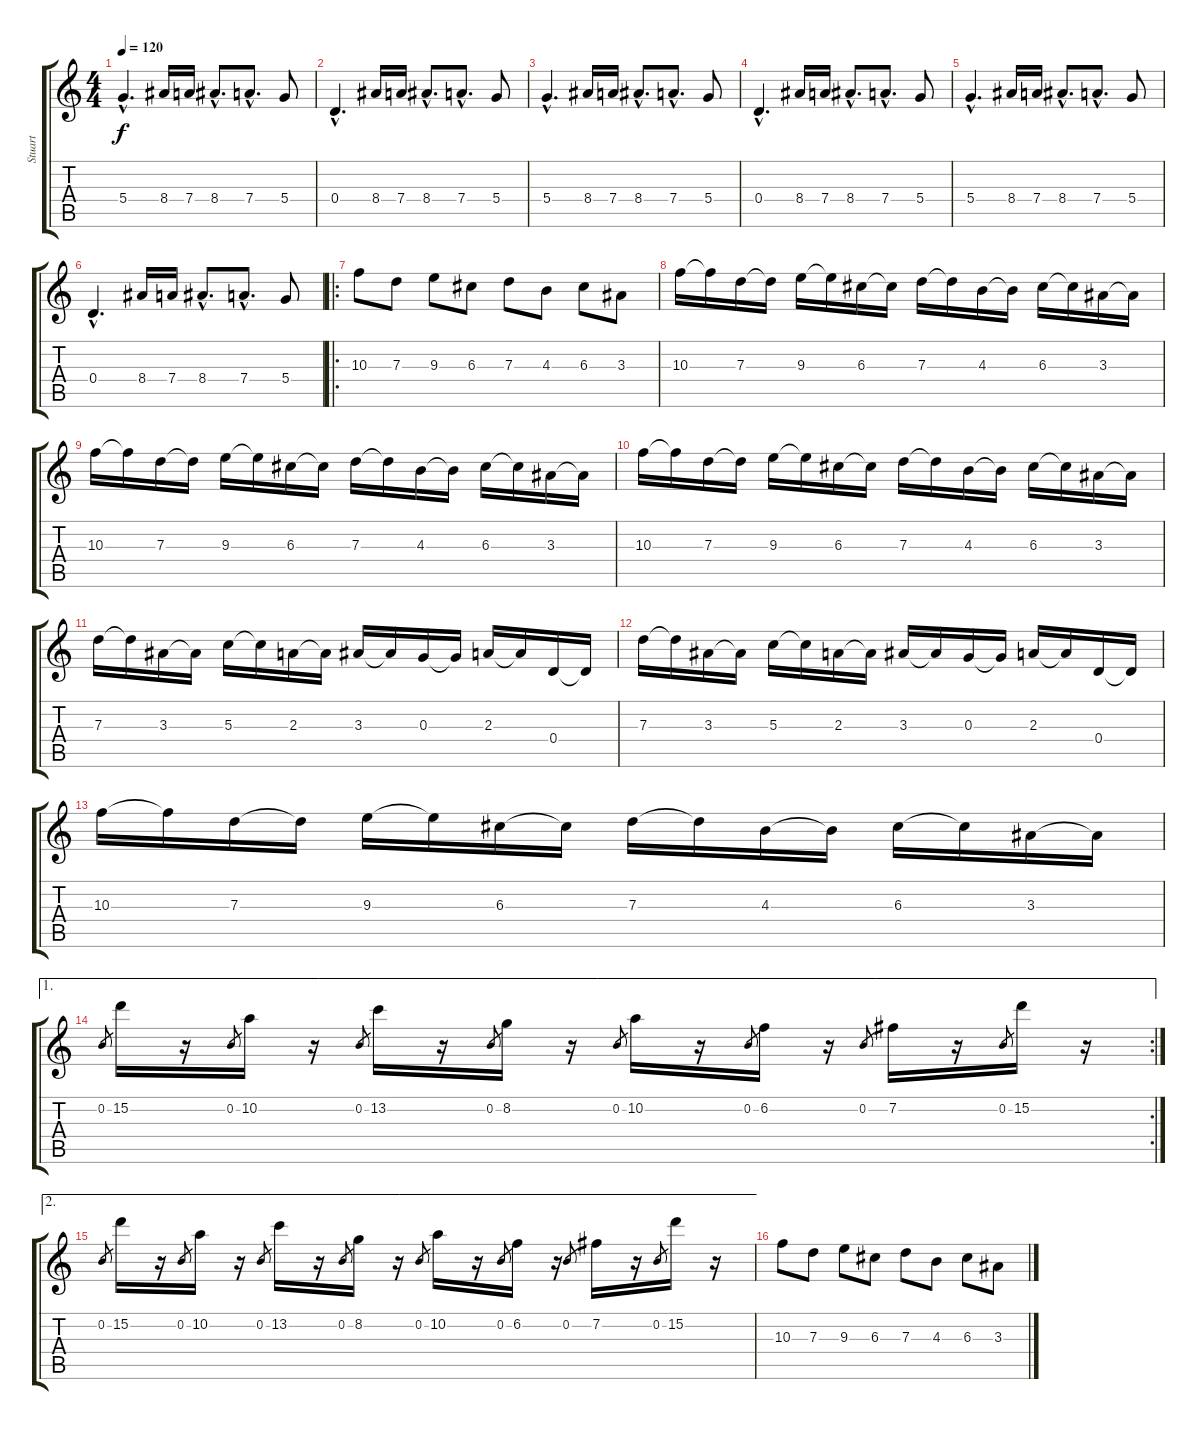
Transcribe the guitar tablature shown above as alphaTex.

\track ("Stuart" "Stuart") {instrument distortionguitar}
\staff {score tabs}
\tuning (E4 B3 G3 D3 A2 D2) {hide}
\ts (4 4)
\tempo 120
\clef g2
\ks c
5.4{hac}.4{d dy f} 8.4.16 7.4.16 8.4{hac}.8{d} 7.4{hac}.8{d} 5.4.8 |
0.4{hac}.4{d} 8.4.16 7.4.16 8.4{hac}.8{d} 7.4{hac}.8{d} 5.4.8 |
5.4{hac}.4{d} 8.4.16 7.4.16 8.4{hac}.8{d} 7.4{hac}.8{d} 5.4.8 |
0.4{hac}.4{d} 8.4.16 7.4.16 8.4{hac}.8{d} 7.4{hac}.8{d} 5.4.8 |
5.4{hac}.4{d} 8.4.16 7.4.16 8.4{hac}.8{d} 7.4{hac}.8{d} 5.4.8 |
0.4{hac}.4{d} 8.4.16 7.4.16 8.4{hac}.8{d} 7.4{hac}.8{d} 5.4.8 |
\ro
10.3.8{balance 10} 7.3.8 9.3.8 6.3.8 7.3.8 4.3.8 6.3.8 3.3.8 |
10.3.16 10.3{t}.16 7.3.16 7.3{t}.16 9.3.16 9.3{t}.16 6.3.16 6.3{t}.16 7.3.16 7.3{t}.16 4.3.16 4.3{t}.16 6.3.16 6.3{t}.16 3.3.16 3.3{t}.16 |
10.3.16 10.3{t}.16 7.3.16 7.3{t}.16 9.3.16 9.3{t}.16 6.3.16 6.3{t}.16 7.3.16 7.3{t}.16 4.3.16 4.3{t}.16 6.3.16 6.3{t}.16 3.3.16 3.3{t}.16 |
10.3.16 10.3{t}.16 7.3.16 7.3{t}.16 9.3.16 9.3{t}.16 6.3.16 6.3{t}.16 7.3.16 7.3{t}.16 4.3.16 4.3{t}.16 6.3.16 6.3{t}.16 3.3.16 3.3{t}.16 |
7.3.16 7.3{t}.16 3.3.16 3.3{t}.16 5.3.16 5.3{t}.16 2.3.16 2.3{t}.16 3.3.16 3.3{t}.16 0.3.16 0.3{t}.16 2.3.16 2.3{t}.16 0.4.16 0.4{t}.16 |
7.3.16 7.3{t}.16 3.3.16 3.3{t}.16 5.3.16 5.3{t}.16 2.3.16 2.3{t}.16 3.3.16 3.3{t}.16 0.3.16 0.3{t}.16 2.3.16 2.3{t}.16 0.4.16 0.4{t}.16 |
10.3.16 10.3{t}.16 7.3.16 7.3{t}.16 9.3.16 9.3{t}.16 6.3.16 6.3{t}.16 7.3.16 7.3{t}.16 4.3.16 4.3{t}.16 6.3.16 6.3{t}.16 3.3.16 3.3{t}.16 |
\ae 1
\rc 2
0.2.8{gr} 15.2.16 r.16 0.2.8{gr} 10.2.16 r.16 0.2.8{gr} 13.2.16 r.16 0.2.8{gr} 8.2.16 r.16 0.2.8{gr} 10.2.16 r.16 0.2.8{gr} 6.2.16 r.16 0.2.8{gr} 7.2.16 r.16 0.2.8{gr} 15.2.16 r.16 |
\ae 2
0.2.8{gr} 15.2.16 r.16 0.2.8{gr} 10.2.16 r.16 0.2.8{gr} 13.2.16 r.16 0.2.8{gr} 8.2.16 r.16 0.2.8{gr} 10.2.16 r.16 0.2.8{gr} 6.2.16 r.16 0.2.8{gr} 7.2.16 r.16 0.2.8{gr} 15.2.16 r.16 |
10.3.8{balance 16} 7.3.8 9.3.8 6.3.8 7.3.8 4.3.8 6.3.8 3.3.8
